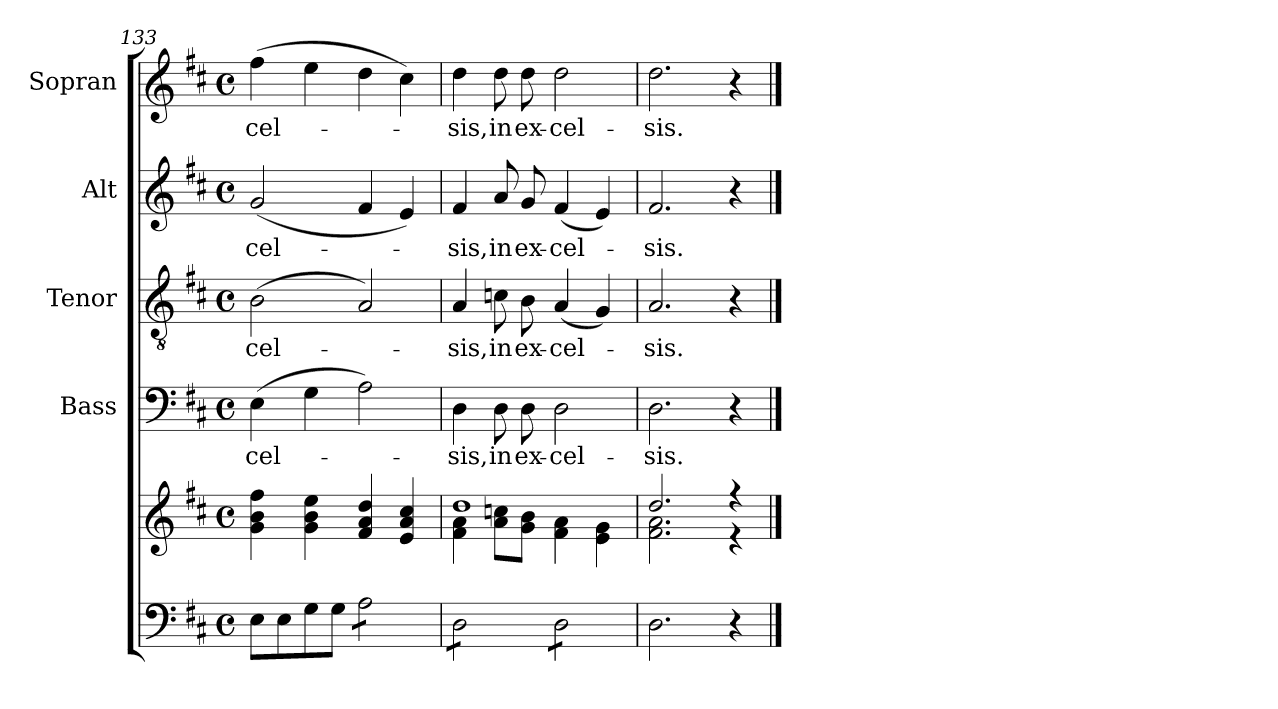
**kern	**kern	**kern	**text	**kern	**text	**kern	**text	**kern	**text
*part5	*part5	*part4	*part4	*part3	*part3	*part2	*part2	*part1	*part1
*staff6	*staff5	*staff4	*staff4	*staff3	*staff3	*staff2	*staff2	*staff1	*staff1
*	*	*I"Bass	*	*I"Tenor	*	*I"Alt	*	*I"Sopran	*
*	*	*I'B.	*	*I'T.	*	*I'A.	*	*I'S.	*
*clefF4	*clefG2	*clefF4	*	*clefGv2	*	*clefG2	*	*clefG2	*
*k[f#c#]	*k[f#c#]	*k[f#c#]	*	*k[f#c#]	*	*k[f#c#]	*	*k[f#c#]	*
*D:	*D:	*D:	*	*D:	*	*D:	*	*D:	*
*M4/4	*M4/4	*M4/4	*	*M4/4	*	*M4/4	*	*M4/4	*
*met(c)	*met(c)	*met(c)	*	*met(c)	*	*met(c)	*	*met(c)	*
=133	=133	=133	=133	=133	=133	=133	=133	=133	=133
!	!	!	!LO:LY:b	!	!LO:LY:b	!	!LO:LY:b	!	!LO:LY:b
8E\L	4g\ 4b\ 4ff#\	(>4E\	-cel-	(>2B\	-cel-	(<2g/	-cel-	(>4ff#\	-cel-
8E\	.	.	.	.	.	.	.	.	.
8G\	4g\ 4b\ 4ee\	4G\	.	.	.	.	.	4ee\	.
8G\J	.	.	.	.	.	.	.	.	.
*tremolo	*	*	*	*	*	*	*	*	*
8A\L	4f#/ 4a/ 4dd/	2A\)	.	2A/)	.	4f#/	.	4dd\	.
8A\	.	.	.	.	.	.	.	.	.
8A\	4e/ 4a/ 4cc#/	.	.	.	.	4e/)	.	4cc#\)	.
8A\J	.	.	.	.	.	.	.	.	.
=134	=134	=134	=134	=134	=134	=134	=134	=134	=134
*	*^	*	*	*	*	*	*	*	*
!	!	!	!	!LO:LY:b	!	!LO:LY:b	!	!LO:LY:b	!	!LO:LY:b
8D\L	1dd	4f#\ 4a\	4D\	-sis,	4A/	-sis,	4f#/	-sis,	4dd\	-sis,
8D\	.	.	.	.	.	.	.	.	.	.
!	!	!	!	!LO:LY:b	!	!LO:LY:b	!	!LO:LY:b	!	!LO:LY:b
8D\	.	8a\ 8ccn\L	8D\	in	8cn\	in	8a/	in	8dd\	in
!	!	!	!	!LO:LY:b	!	!LO:LY:b	!	!LO:LY:b	!	!LO:LY:b
8D\J	.	8g\ 8b\J	8D\	ex-	8B\	ex-	8g/	ex-	8dd\	ex-
!	!	!	!	!LO:LY:b	!	!LO:LY:b	!	!LO:LY:b	!	!LO:LY:b
8D\L	.	4f#\ 4a\	2D\	-cel-	(<4A/	-cel-	(<4f#/	-cel-	2dd\	-cel-
8D\	.	.	.	.	.	.	.	.	.	.
8D\	.	4e\ 4g\	.	.	4G/)	.	4e/)	.	.	.
8D\J	.	.	.	.	.	.	.	.	.	.
*Xtremolo	*	*	*	*	*	*	*	*	*	*
=135	=135	=135	=135	=135	=135	=135	=135	=135	=135	=135
!	!	!	!	!LO:LY:b	!	!LO:LY:b	!	!LO:LY:b	!	!LO:LY:b
2.D\	2.dd/	2.f#\ 2.a\	2.D\	-sis.	2.A/	-sis.	2.f#/	-sis.	2.dd\	-sis.
4r	4r	4r	4r	.	4r	.	4r	.	4r	.
*	*v	*v	*	*	*	*	*	*	*	*
==	==	==	==	==	==	==	==	==	==
*-	*-	*-	*-	*-	*-	*-	*-	*-	*-
